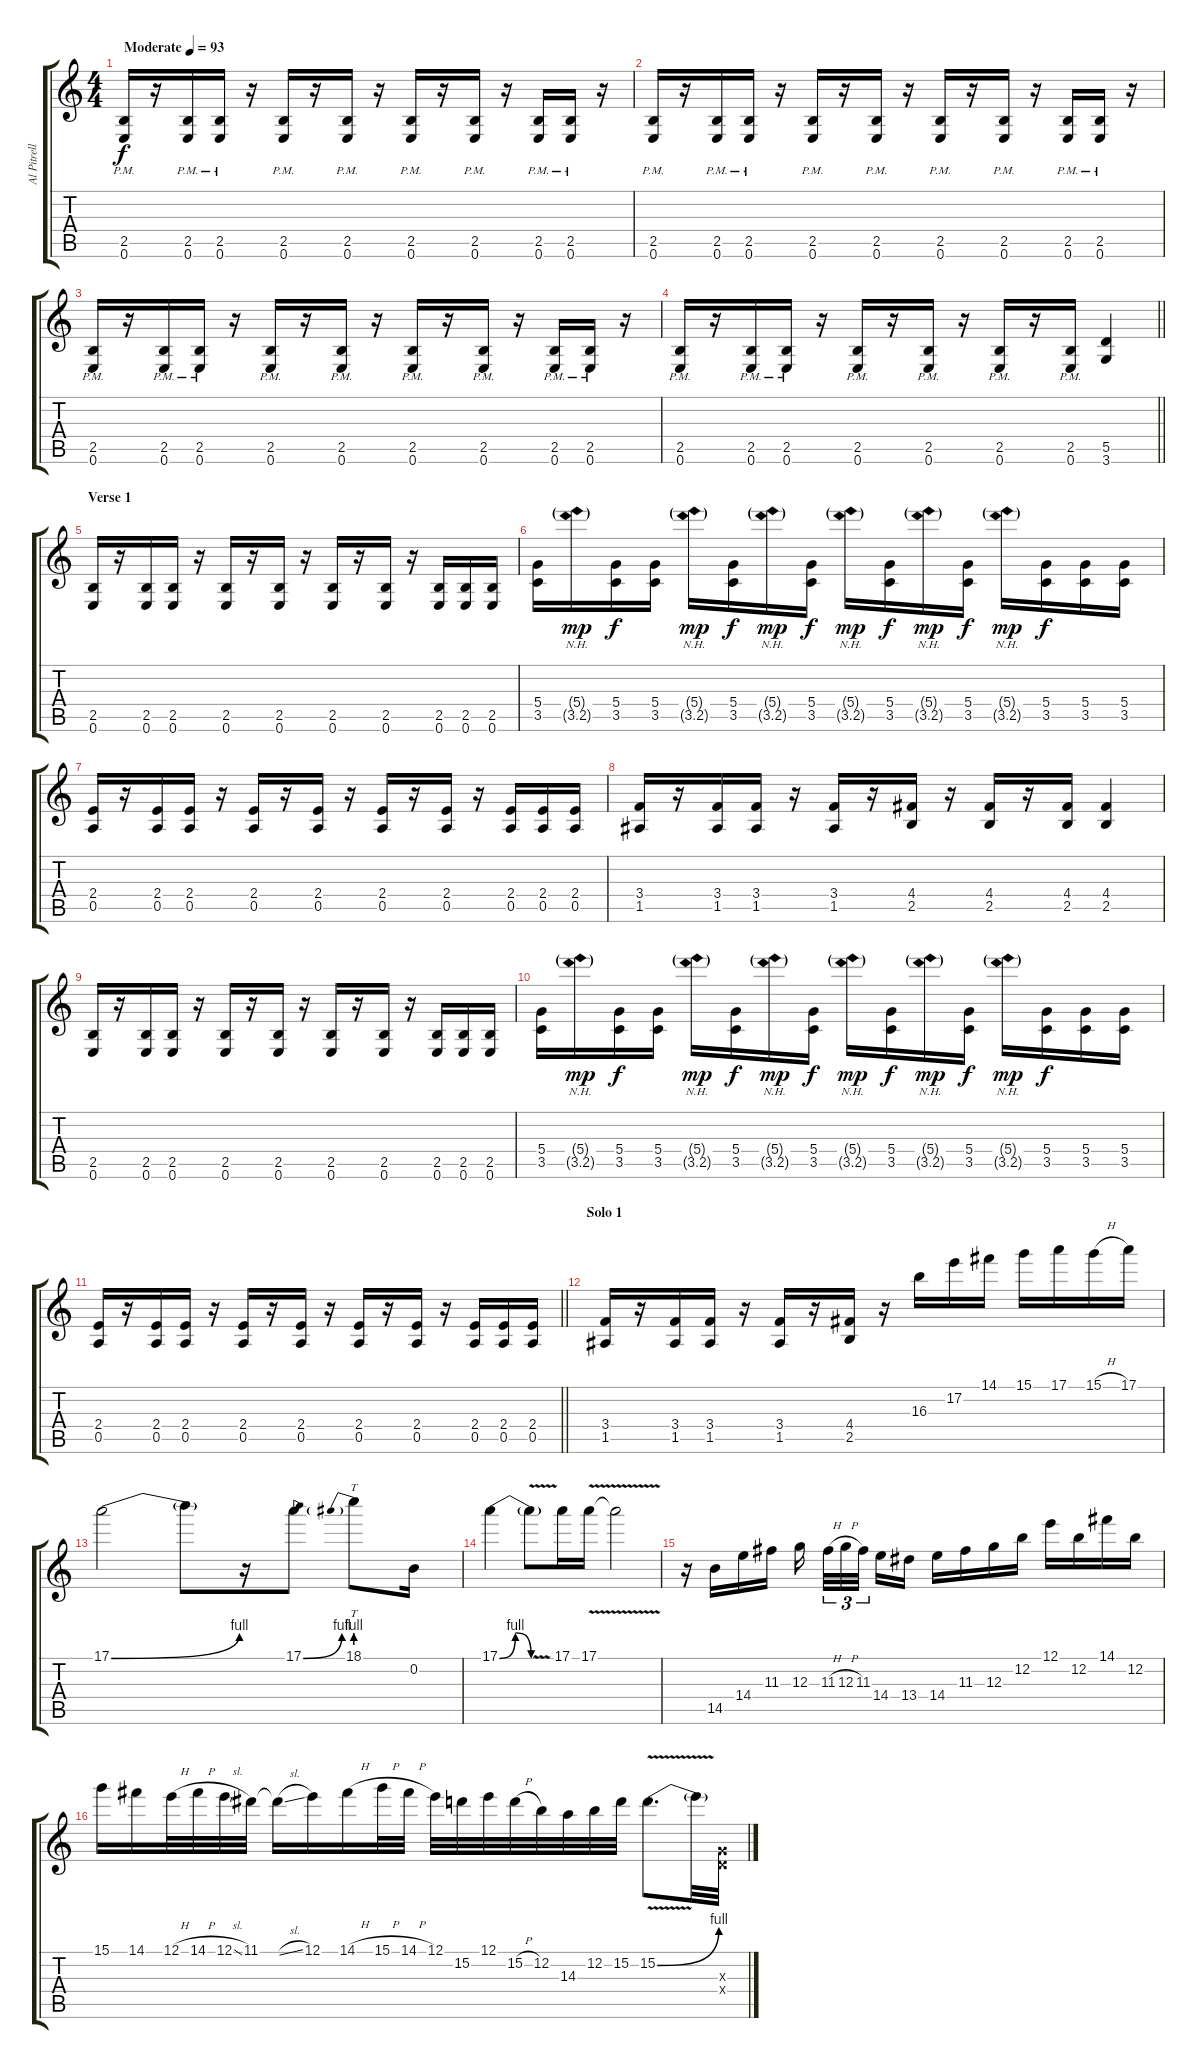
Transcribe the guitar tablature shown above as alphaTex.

\track ("Al Pitrelli" "Al Pitrell") {instrument distortionguitar}
\staff {score tabs}
\tuning (E4 B3 G3 D3 A2 E2) {hide}
\ts (4 4)
\tempo (93 "Moderate")
\clef g2
\ks c
(2.5{pm} 0.6{pm}).16{dy f instrument distortionguitar} r.16 (2.5{pm} 0.6{pm}).16 (2.5{pm} 0.6{pm}).16 r.16 (2.5{pm} 0.6{pm}).16 r.16 (2.5{pm} 0.6{pm}).16 r.16 (2.5{pm} 0.6{pm}).16 r.16 (2.5{pm} 0.6{pm}).16 r.16 (2.5{pm} 0.6{pm}).16 (2.5{pm} 0.6{pm}).16 r.16 |
(2.5{pm} 0.6{pm}).16 r.16 (2.5{pm} 0.6{pm}).16 (2.5{pm} 0.6{pm}).16 r.16 (2.5{pm} 0.6{pm}).16 r.16 (2.5{pm} 0.6{pm}).16 r.16 (2.5{pm} 0.6{pm}).16 r.16 (2.5{pm} 0.6{pm}).16 r.16 (2.5{pm} 0.6{pm}).16 (2.5{pm} 0.6{pm}).16 r.16 |
(2.5{pm} 0.6{pm}).16 r.16 (2.5{pm} 0.6{pm}).16 (2.5{pm} 0.6{pm}).16 r.16 (2.5{pm} 0.6{pm}).16 r.16 (2.5{pm} 0.6{pm}).16 r.16 (2.5{pm} 0.6{pm}).16 r.16 (2.5{pm} 0.6{pm}).16 r.16 (2.5{pm} 0.6{pm}).16 (2.5{pm} 0.6{pm}).16 r.16 |
\barLineRight lightlight
(2.5{pm} 0.6{pm}).16 r.16 (2.5{pm} 0.6{pm}).16 (2.5{pm} 0.6{pm}).16 r.16 (2.5{pm} 0.6{pm}).16 r.16 (2.5{pm} 0.6{pm}).16 r.16 (2.5{pm} 0.6{pm}).16 r.16 (2.5{pm} 0.6{pm}).16 (5.5 3.6).4 |
\section ("" "Verse 1")
(2.5 0.6).16 r.16 (2.5 0.6).16 (2.5 0.6).16 r.16 (2.5 0.6).16 r.16 (2.5 0.6).16 r.16 (2.5 0.6).16 r.16 (2.5 0.6).16 r.16 (2.5 0.6).16 (2.5 0.6).16 (2.5 0.6).16 |
(5.4 3.5).16 (5.4{nh g} 3.5{nh g}).16{dy mp} (5.4 3.5).16{dy f} (5.4 3.5).16 (5.4{nh g} 3.5{nh g}).16{dy mp} (5.4 3.5).16{dy f} (5.4{nh g} 3.5{nh g}).16{dy mp} (5.4 3.5).16{dy f} (5.4{nh g} 3.5{nh g}).16{dy mp} (5.4 3.5).16{dy f} (5.4{nh g} 3.5{nh g}).16{dy mp} (5.4 3.5).16{dy f} (5.4{nh g} 3.5{nh g}).16{dy mp} (5.4 3.5).16{dy f} (5.4 3.5).16 (5.4 3.5).16 |
(2.4 0.5).16 r.16 (2.4 0.5).16 (2.4 0.5).16 r.16 (2.4 0.5).16 r.16 (2.4 0.5).16 r.16 (2.4 0.5).16 r.16 (2.4 0.5).16 r.16 (2.4 0.5).16 (2.4 0.5).16 (2.4 0.5).16 |
(3.4 1.5).16 r.16 (3.4 1.5).16 (3.4 1.5).16 r.16 (3.4 1.5).16 r.16 (4.4 2.5).16 r.16 (4.4 2.5).16 r.16 (4.4 2.5).16 (4.4 2.5).4 |
(2.5 0.6).16 r.16 (2.5 0.6).16 (2.5 0.6).16 r.16 (2.5 0.6).16 r.16 (2.5 0.6).16 r.16 (2.5 0.6).16 r.16 (2.5 0.6).16 r.16 (2.5 0.6).16 (2.5 0.6).16 (2.5 0.6).16 |
(5.4 3.5).16 (5.4{nh g} 3.5{nh g}).16{dy mp} (5.4 3.5).16{dy f} (5.4 3.5).16 (5.4{nh g} 3.5{nh g}).16{dy mp} (5.4 3.5).16{dy f} (5.4{nh g} 3.5{nh g}).16{dy mp} (5.4 3.5).16{dy f} (5.4{nh g} 3.5{nh g}).16{dy mp} (5.4 3.5).16{dy f} (5.4{nh g} 3.5{nh g}).16{dy mp} (5.4 3.5).16{dy f} (5.4{nh g} 3.5{nh g}).16{dy mp} (5.4 3.5).16{dy f} (5.4 3.5).16 (5.4 3.5).16 |
\barLineRight lightlight
(2.4 0.5).16 r.16 (2.4 0.5).16 (2.4 0.5).16 r.16 (2.4 0.5).16 r.16 (2.4 0.5).16 r.16 (2.4 0.5).16 r.16 (2.4 0.5).16 r.16 (2.4 0.5).16 (2.4 0.5).16 (2.4 0.5).16 |
\section ("" "Solo 1")
(3.4 1.5).16 r.16 (3.4 1.5).16 (3.4 1.5).16 r.16 (3.4 1.5).16 r.16 (4.4 2.5).16 r.16 16.3.16 17.2.16 14.1.16 15.1.16 17.1.16 15.1{h}.16 17.1.16 |
17.1{be (bend 0 0 60 4)}.2 17.1{t}.8 r.16 17.1{be (bend 0 0 60 4)}.8 18.1{be (prebend 0 4 60 4)}.8{tt} 0.2.16 |
17.1{be (bendrelease 0 0 15 4 53 4 60 0)}.4 17.1{v t}.8 17.1.16 17.1{v}.16 17.1{t}.2 |
r.16 14.5.16 14.4.16 11.3.16 12.3.16{beam splitsecondary} 11.3{h}.32{tu (3 2)} 12.3{h}.32{tu (3 2)} 11.3.32{tu (3 2) beam splitsecondary} 14.4.16 13.4.16 14.4.16 11.3.16 12.3.16 12.2.16 12.1.16 12.2.16 14.1.16 12.2.16 |
15.1.16 14.1.16 12.1{h}.32 14.1{h}.32 12.1{sl}.32 11.1.32 11.1{sl t}.16 12.1.16 14.1{h}.16 15.1{h}.32 14.1{h}.32 12.1.32 15.2.32 12.1.32 15.2{h}.32 12.2.32 14.3.32 12.2.32 15.2.32 15.2{be (bend 0 0 60 4) v}.8{d} 15.2{t}.32 (0.3{x} 0.4{x}).32
